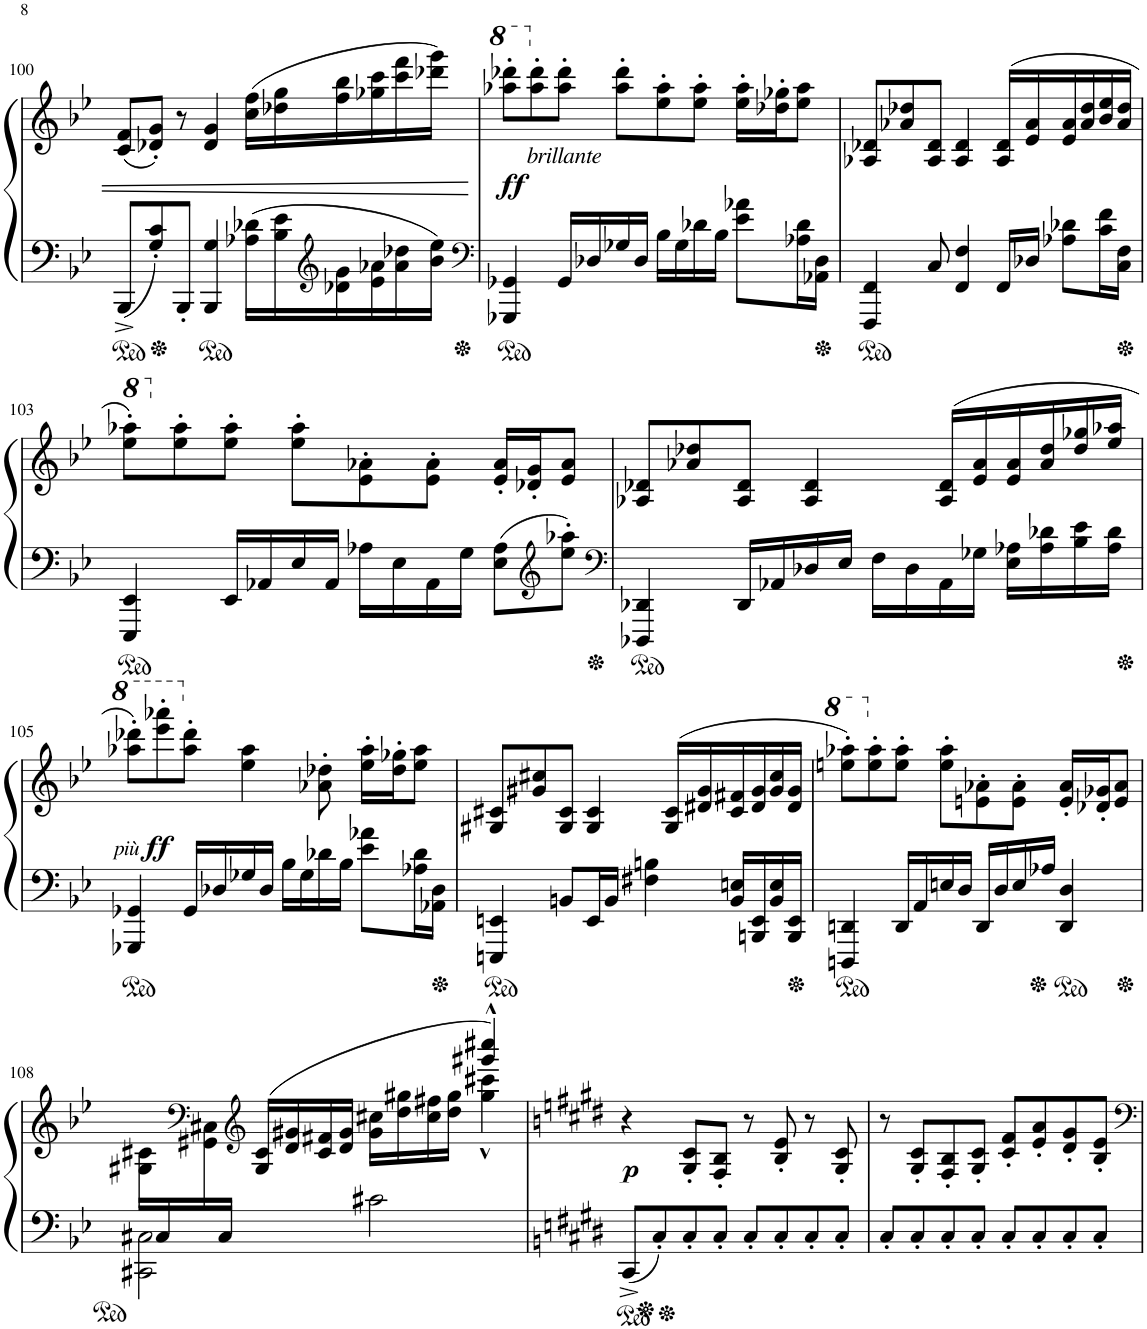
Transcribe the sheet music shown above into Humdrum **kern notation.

**kern	**kern	**dynam
*part1	*part1	*part1
*staff2	*staff1	*staff1/2
*I"Piano	*	*
*I'Pno.	*	*
!!LO:PB:g=z
*clefF4	*clefG2	*
*k[b-e-]	*k[b-e-]	*
*M4/4	*M4/4	*
=100	=100	=100
8BBB-^/L	(8c/ 8f/L	.
8G/' 8c/'	8d-X/' 8g/'J)	.
8BBB-'/J	8r	.
4BBB-/ 4G/	4d-/ 4g/	.
16A-X\ 16d-X\LL	(16cc\ 16ff\LL	.
16B-\ 16e-\	16dd-X\ 16gg\	.
*clefG2	*	*
16d-X\ 16g\	16ff\ 16bb-\	.
16e-\ 16a-X\	16gg-X\ 16ccc\	.
16a-\ 16dd-X\	16ccc\ 16fff\	.
16b-\ 16ee-\JJ	16ddd-X\ 16ggg\JJ)	.
=101	=101	=101
*clefF4	*	*
*	*8va	*
!	!LO:TX:b:i:t=brillante	!
!	!	!LO:DY:b
4GGG-X/ 4GG-X/	8aaa-X\' 8dddd-X\'L	ff
*	*X8va	*
.	8aa-\' 8ddd-\'	.
16GG-/LL	8aa-\' 8ddd-\'J	.
16D-X/	.	.
16G-X/	8aa-\' 8ddd-\'L	.
16D-/JJ	.	.
16B-\LL	8ee-\' 8aa-\'	.
16G-\	.	.
16d-X\	8ee-\' 8aa-\'J	.
16B-\JJ	.	.
8e-\ 8a-X\L	16ee-\' 16aa-\'LL	.
.	16dd-X\' 16gg-X\'J	.
16A-X\ 16d-\L	8ee-\ 8aa-\J	.
16AA-X\ 16D-\JJ	.	.
=102	=102	=102
4FFF/ 4FF/	8A-X/ 8d-X/L	.
.	8a-X/ 8dd-X/	.
8C/	8A-/ 8d-/J	.
4FF/ 4F/	4A-/ 4d-/	.
16FF/LL	(>16A-/ 16d-/LL	.
16D-X/JJ	16e-/ 16a-/	.
8A-X\ 8d-X\L	16e-/ 16a-/	.
.	16a-/ 16dd-/	.
16c\ 16f\L	16b-/ 16ee-/	.
16C\ 16F\JJ	16a-/ 16dd-/JJ	.
!!LO:LB:g=z
=103	=103	=103
*	*8va	*
4EEE-/ 4EE-/	8eee-\' 8aaa-X\'L)	.
*	*X8va	*
.	8ee-\' 8aa-\'	.
16EE-/LL	8ee-\' 8aa-\'J	.
16AA-X/	.	.
16E-/	8ee-\' 8aa-\'L	.
16AA-/JJ	.	.
16A-X\LL	8e-\' 8a-X\'	.
16E-\	.	.
16AA-\	8e-\' 8a-\'J	.
16G\JJ	.	.
8E-\ 8A-\L	16e-/' 16a-/'LL	.
.	16d-X/' 16g/'J	.
*clefG2	*	*
8ee-\' 8aa-X\'J	8e-/ 8a-/J	.
=104	=104	=104
*clefF4	*	*
4DDD-X/ 4DD-X/	8A-X/ 8d-X/L	.
.	8a-X/ 8dd-X/	.
16DD-/LL	8A-/ 8d-/J	.
16AA-X/	.	.
16D-X/	4A-/ 4d-/	.
16E-/JJ	.	.
16F\LL	.	.
16D-\	.	.
16AA-\	(>16A-/ 16d-/LL	.
16G-X\JJ	16e-/ 16a-/	.
16E-\ 16A-X\LL	16e-/ 16a-/	.
16A-\ 16d-X\	16a-/ 16dd-/	.
16B-\ 16e-\	16dd-/ 16gg-X/	.
16A-\ 16d-\JJ	16ee-/ 16aa-X/JJ	.
!!LO:LB:g=z
=105	=105	=105
*	*8va	*
!	!	!LO:DY:b
!	!	!LO:DY:n=1:b
4GGG-X/ 4GG-X/	8aaa-X\' 8dddd-X\'L)	other-dynamics ff
.	8eeee-\' 8aaaa-X\'	.
*	*X8va	*
16GG-/LL	8aa-\' 8ddd-\'J	.
16D-X/	.	.
16G-X/	4ee-\ 4aa-\	.
16D-/JJ	.	.
16B-\LL	.	.
16G-\	.	.
16d-X\	8a-X\' 8dd-X\'	.
16B-\JJ	.	.
8e-\ 8a-X\L	16ee-\' 16aa-\'LL	.
.	16dd-\' 16gg-X\'J	.
16A-X\ 16d-\L	8ee-\ 8aa-\J	.
16AA-X\ 16D-\JJ	.	.
=106	=106	=106
4EEEn/ 4EEn/	8G#X/ 8c#X/L	.
.	8g#X/ 8cc#X/	.
8BBn/L	8G#/ 8c#/J	.
16EE/L	4G#/ 4c#/	.
16BB/JJ	.	.
4F#X\ 4Bn\	.	.
.	(>16G#/ 16c#/LL	.
.	16d#X/ 16g#/	.
16BB/ 16En/LL	16c#/ 16f#X/	.
16BBBn/ 16EE/	16d#/ 16g#/	.
16BB/ 16E/	16g#/ 16cc#/	.
16BBB/ 16EE/JJ	16d#/ 16g#/JJ	.
=107	=107	=107
*	*8va	*
4DDDn/ 4DDn/	8eeen\' 8aaa-X\'L)	.
*	*X8va	*
.	8ee\' 8aa-\'	.
16DD/LL	8ee\' 8aa-\'J	.
16AA/	.	.
16En/	8ee\' 8aa-\'L	.
16D/JJ	.	.
16DD/LL	8en\' 8a-X\'	.
16D/	.	.
16E/	8e\' 8a-\'J	.
16A-X/JJ	.	.
4DD/ 4D/	16e/' 16a-/'LL	.
.	16d-X/' 16g-X/'J	.
.	8e/ 8a-/J	.
!!LO:LB:g=z
=108	=108	=108
*^	*^	*
16ryy	2CC#X\ 2C#X\	16G#X\ 16c#X\LL	2.ryy	.
16C#/	.	16ryy	.	.
*	*	*clefF4	*	*
16ryy	.	16GG#X\ 16C#X\	.	.
16C#/JJ	.	16ryy	.	.
*	*	*clefG2	*	*
2.ryy	.	(16G#/ 16c#/LL	.	.
.	.	16d/ 16g#X/	.	.
.	.	16c#/ 16f#X/	.	.
.	.	16d/ 16g#/JJ	.	.
.	2c#X\	16g#\ 16cc#X\LL	.	.
.	.	16dd\ 16gg#X\	.	.
.	.	16cc#\ 16ff#X\	.	.
.	.	16dd\ 16gg#\JJ	.	.
.	.	4ggg#X/^^ 4cccc#X/^^)	4gg#\^^ 4ccc#X\^^	.
*v	*v	*	*	*
*	*v	*v	*
=109	=109	=109
*k[f#c#g#d#]	*k[f#c#g#d#]	*
*	*^	*
!	!	!	!LO:DY:b
*	*v	*v	*
8CC#^/L	4r	p
8C#'/	.	.
8C#'/	8G#/' 8c#/'L	.
8C#'/J	8F#/' 8B/'J	.
8C#'/L	8r	.
8C#'/	8B/' 8e/'	.
8C#'/	8r	.
8C#'/J	8G#/' 8c#/'	.
=110	=110	=110
8C#'/L	8r	.
8C#'/	8G#/' 8c#/'L	.
8C#'/	8F#/' 8B/'	.
8C#'/J	8G#/' 8c#/'J	.
8C#'/L	8c#/' 8f#/'L	.
8C#'/	8e/' 8a/'	.
8C#'/	8d#/' 8g#/'	.
8C#'/J	8B/' 8e/'J	.
=	=	=
*-	*-	*-
